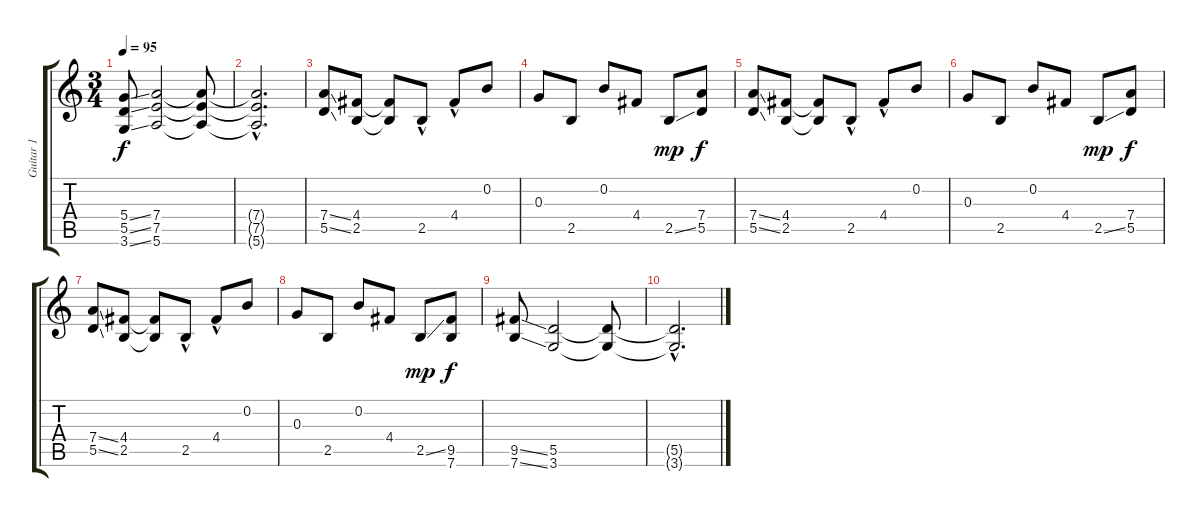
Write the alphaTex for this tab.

\track ("Guitar 1" "Guitar 1") {instrument acousticguitarsteel}
\staff {score tabs}
\tuning (E4 B3 G3 D3 A2 E2) {hide}
\ts (3 4)
\tempo 95
\clef g2
\ks c
(5.4{ss} 5.5{ss} 3.6{ss}).8{dy f} (7.4 7.5 5.6).2 (7.4{t} 7.5{t} 5.6{t}).8 |
(7.4{hac t} 7.5{hac t} 5.6{hac t}).2{d} |
(7.4{ss} 5.5{ss}).8{volume 7} (4.4 2.5).8 (4.4{t} 2.5{t}).8 2.5{hac}.8 4.4{hac}.8 0.2.8 |
0.3.8 2.5.8 0.2.8 4.4.8 2.5{ss}.8{dy mp} (7.4 5.5).8{dy f} |
(7.4{ss} 5.5{ss}).8 (4.4 2.5).8 (4.4{t} 2.5{t}).8 2.5{hac}.8 4.4{hac}.8 0.2.8 |
0.3.8 2.5.8 0.2.8 4.4.8 2.5{ss}.8{dy mp} (7.4 5.5).8{dy f} |
(7.4{ss} 5.5{ss}).8 (4.4 2.5).8 (4.4{t} 2.5{t}).8 2.5{hac}.8 4.4{hac}.8 0.2.8 |
0.3.8 2.5.8 0.2.8 4.4.8 2.5{ss}.8{dy mp} (9.5 7.6).8{dy f} |
(9.5{ss} 7.6{ss}).8 (5.5 3.6).2 (5.5{t} 3.6{t}).8 |
(5.5{hac t} 3.6{hac t}).2{d}
